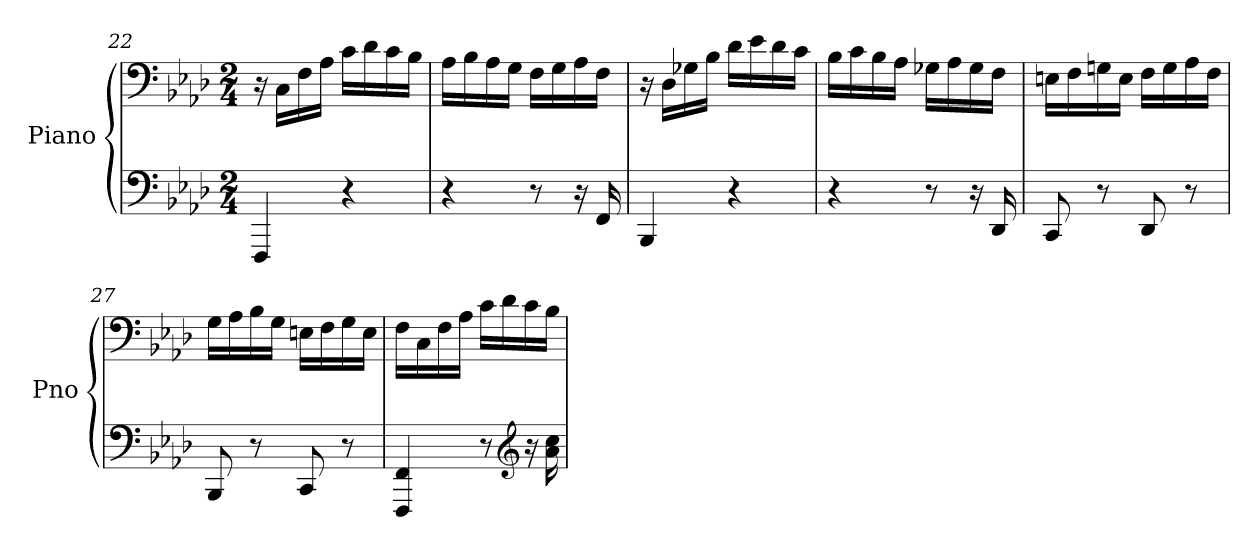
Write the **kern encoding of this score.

**kern	**kern
*part1	*part1
*staff2	*staff1
*I"Piano	*
*I'Pno	*
*clefF4	*clefF4
*k[b-e-a-d-]	*k[b-e-a-d-]
*A-:	*A-:
*M2/4	*M2/4
=22	=22
4FFF/	16r
.	16C\LL
.	16F\
.	16A-\JJ
4r	16c\LL
.	16d-\
.	16c\
.	16B-\JJ
=23	=23
4r	16A-\LL
.	16B-\
.	16A-\
.	16G\JJ
8r	16F\LL
.	16G\
16r	16A-\
16FF/	16F\JJ
=24	=24
4BBB-/	16r
.	16D-\LL
.	16G-X\
.	16B-\JJ
4r	16d-\LL
.	16e-\
.	16d-\
.	16c\JJ
!!LO:LB:g=z
=25	=25
4r	16B-\LL
.	16c\
.	16B-\
.	16A-\JJ
8r	16G-X\LL
.	16A-\
16r	16G-\
16DD-/	16F\JJ
=26	=26
8CC/	16En\LL
.	16F\
8r	16Gn\
.	16E\JJ
8DD-/	16F\LL
.	16G\
8r	16A-\
.	16F\JJ
=27	=27
8BBB-/	16G\LL
.	16A-\
8r	16B-\
.	16G\JJ
8CC/	16En\LL
.	16F\
8r	16G\
.	16E\JJ
=28	=28
4FFF/ 4FF/	16F\LL
.	16C\
.	16F\
.	16A-\JJ
8r	16c\LL
.	16d-\
*clefG2	*
16r	16c\
16a-\ 16cc\	16B-\JJ
=	=
*-	*-
